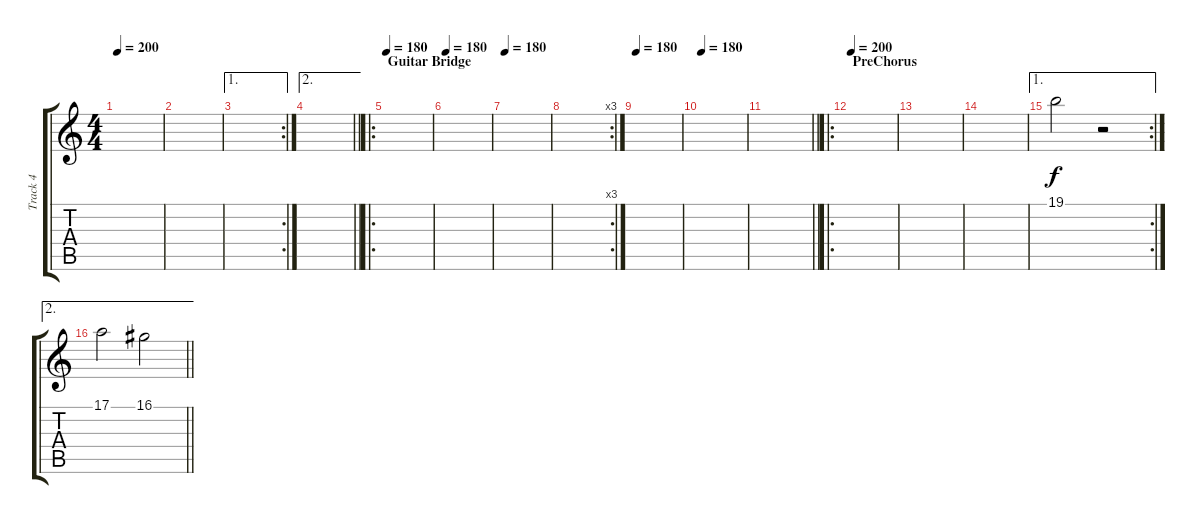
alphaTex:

\track ("Track 4" "Track 4") {instrument brightacousticpiano}
\staff {score tabs}
\tuning (E4 B3 G3 D3 A2 E2) {hide}
\ts (4 4)
\tempo 200
\clef g2
\ks c
|
|
\ae 1
\rc 2
|
\ae 2
\barLineRight lightlight
|
\ro
\section ("" "Guitar Bridge")
\tempo 180
|
\tempo 180
|
\tempo 180
|
\rc 3
|
\tempo 180
|
\tempo 180
|
\barLineRight lightlight
|
\ro
\section ("" "PreChorus")
\tempo 200
|
|
|
\ae 1
\rc 2
19.1.2 r.2 |
\ae 2
\barLineRight lightlight
17.1.2 16.1.2
